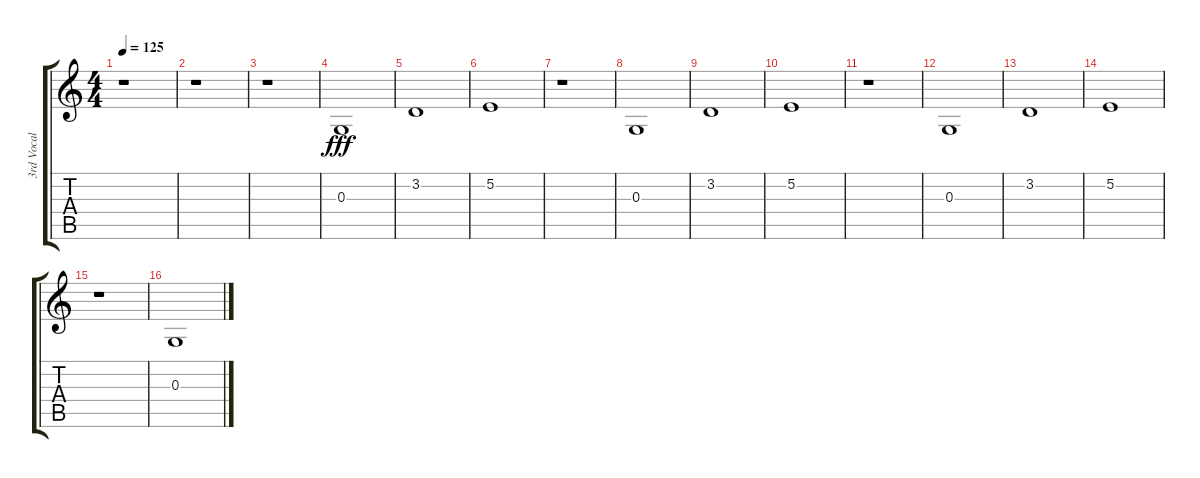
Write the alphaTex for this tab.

\track ("3rd Vocal" "3rd Vocal") {instrument choiraahs}
\staff {score tabs}
\tuning (E4 B3 G3 D3 A2 E2) {hide}
\ts (4 4)
\tempo 125
\clef g2
\ks c
r.1{dy fff} |
r.1 |
r.1 |
0.3.1 |
3.2.1 |
5.2.1 |
r.1 |
0.3.1 |
3.2.1 |
5.2.1 |
r.1 |
0.3.1 |
3.2.1 |
5.2.1 |
r.1 |
0.3.1
